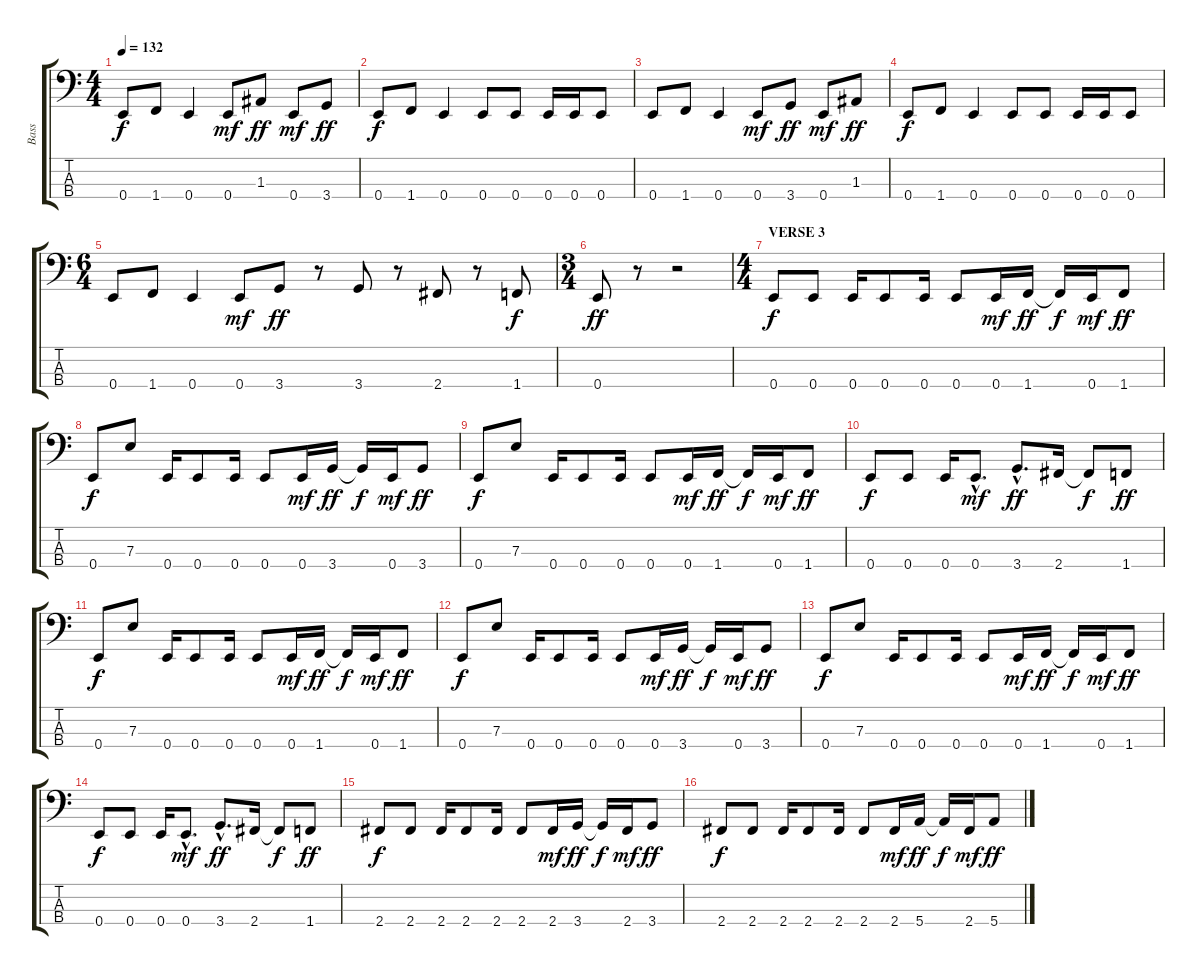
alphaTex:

\track ("Bass" "Bass") {instrument electricbassfinger}
\staff {score tabs}
\tuning (G2 D2 A1 E1) {hide}
\ts (4 4)
\tempo 132
\clef f4
\ks c
0.4.8{dy f} 1.4.8 0.4.4 0.4.8{dy mf} 1.3.8{dy ff} 0.4.8{dy mf} 3.4.8{dy ff} |
0.4.8{dy f} 1.4.8 0.4.4 0.4.8 0.4.8 0.4.16 0.4.16 0.4.8 |
0.4.8 1.4.8 0.4.4 0.4.8{dy mf} 3.4.8{dy ff} 0.4.8{dy mf} 1.3.8{dy ff} |
0.4.8{dy f} 1.4.8 0.4.4 0.4.8 0.4.8 0.4.16 0.4.16 0.4.8 |
\ts (6 4)
0.4.8 1.4.8 0.4.4 0.4.8{dy mf} 3.4.8{dy ff} r.8 3.4.8 r.8 2.4.8 r.8 1.4.8{dy f} |
\ts (3 4)
0.4.8{dy ff} r.8 r.2 |
\ts (4 4)
\section ("" "VERSE 3")
0.4.8{dy f} 0.4.8 0.4.16 0.4.8 0.4.16 0.4.8 0.4.16{dy mf} 1.4.16{dy ff} 1.4{t}.16{dy f} 0.4.16{dy mf} 1.4.8{dy ff} |
0.4.8{dy f} 7.3.8 0.4.16 0.4.8 0.4.16 0.4.8 0.4.16{dy mf} 3.4.16{dy ff} 3.4{t}.16{dy f} 0.4.16{dy mf} 3.4.8{dy ff} |
0.4.8{dy f} 7.3.8 0.4.16 0.4.8 0.4.16 0.4.8 0.4.16{dy mf} 1.4.16{dy ff} 1.4{t}.16{dy f} 0.4.16{dy mf} 1.4.8{dy ff} |
0.4.8{dy f} 0.4.8 0.4.16 0.4{hac}.8{d dy mf} 3.4{hac}.8{d dy ff} 2.4.16 2.4{t}.8{dy f} 1.4.8{dy ff} |
0.4.8{dy f} 7.3.8 0.4.16 0.4.8 0.4.16 0.4.8 0.4.16{dy mf} 1.4.16{dy ff} 1.4{t}.16{dy f} 0.4.16{dy mf} 1.4.8{dy ff} |
0.4.8{dy f} 7.3.8 0.4.16 0.4.8 0.4.16 0.4.8 0.4.16{dy mf} 3.4.16{dy ff} 3.4{t}.16{dy f} 0.4.16{dy mf} 3.4.8{dy ff} |
0.4.8{dy f} 7.3.8 0.4.16 0.4.8 0.4.16 0.4.8 0.4.16{dy mf} 1.4.16{dy ff} 1.4{t}.16{dy f} 0.4.16{dy mf} 1.4.8{dy ff} |
0.4.8{dy f} 0.4.8 0.4.16 0.4{hac}.8{d dy mf} 3.4{hac}.8{d dy ff} 2.4.16 2.4{t}.8{dy f} 1.4.8{dy ff} |
2.4.8{dy f} 2.4.8 2.4.16 2.4.8 2.4.16 2.4.8 2.4.16{dy mf} 3.4.16{dy ff} 3.4{t}.16{dy f} 2.4.16{dy mf} 3.4.8{dy ff} |
2.4.8{dy f} 2.4.8 2.4.16 2.4.8 2.4.16 2.4.8 2.4.16{dy mf} 5.4.16{dy ff} 5.4{t}.16{dy f} 2.4.16{dy mf} 5.4.8{dy ff}
